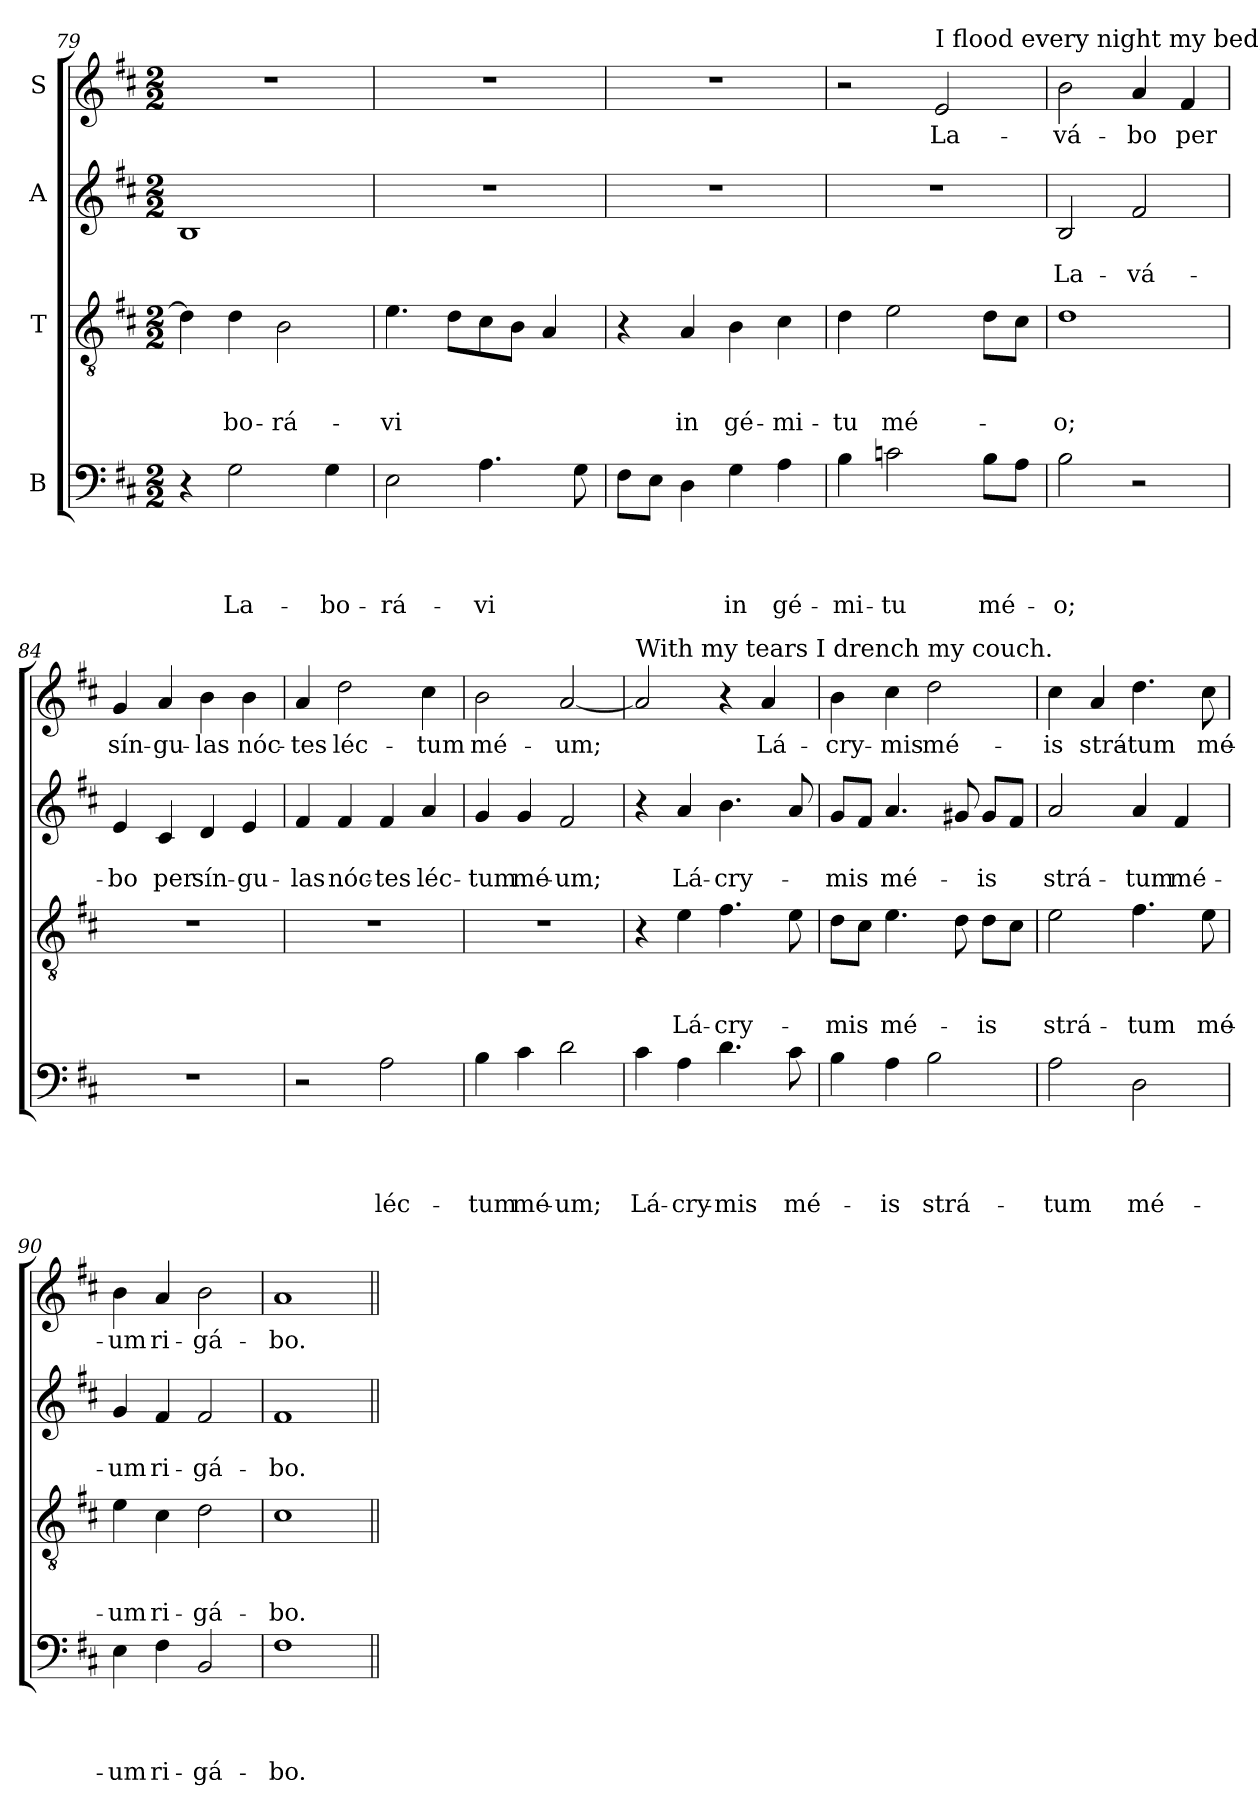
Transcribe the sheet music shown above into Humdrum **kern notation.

**kern	**text	**text	**text	**text	**kern	**text	**text	**text	**kern	**text	**text	**kern	**text
*part4	*part4	*part4	*part4	*part4	*part3	*part3	*part3	*part3	*part2	*part2	*part2	*part1	*part1
*staff4	*staff4	*staff4	*staff4	*staff4	*staff3	*staff3	*staff3	*staff3	*staff2	*staff2	*staff2	*staff1	*staff1
*I"B	*	*	*	*	*I"T	*	*	*	*I"A	*	*	*I"S	*
*clefF4	*	*	*	*	*clefGv2	*	*	*	*clefG2	*	*	*clefG2	*
*k[f#c#]	*	*	*	*	*k[f#c#]	*	*	*	*k[f#c#]	*	*	*k[f#c#]	*
*D:	*	*	*	*	*D:	*	*	*	*D:	*	*	*D:	*
*M2/2	*	*	*	*	*M2/2	*	*	*	*M2/2	*	*	*M2/2	*
=79	=79	=79	=79	=79	=79	=79	=79	=79	=79	=79	=79	=79	=79
4r	.	.	.	.	4d\]	.	.	.	1B	.	.	1r	.
!	!	!	!	!LO:LY:b	!	!	!	!LO:LY:b	!	!	!	!	!
2G\	.	.	.	La-	4d\	.	.	-bo-	.	.	.	.	.
!	!	!	!	!	!	!	!	!LO:LY:b	!	!	!	!	!
.	.	.	.	.	2B\	.	.	-rá-	.	.	.	.	.
!	!	!	!	!LO:LY:b	!	!	!	!	!	!	!	!	!
4G\	.	.	.	-bo-	.	.	.	.	.	.	.	.	.
!!LO:LB:g=z
=80	=80	=80	=80	=80	=80	=80	=80	=80	=80	=80	=80	=80	=80
!	!	!	!	!LO:LY:b	!	!	!	!LO:LY:b	!	!	!	!	!
2E\	.	.	.	-rá-	4.e\	.	.	-vi	1r	.	.	1r	.
.	.	.	.	.	8d\L	.	.	.	.	.	.	.	.
!	!	!	!	!LO:LY:b	!	!	!	!	!	!	!	!	!
4.A\	.	.	.	-vi	8c#\	.	.	.	.	.	.	.	.
.	.	.	.	.	8B\J	.	.	.	.	.	.	.	.
.	.	.	.	.	4A/	.	.	.	.	.	.	.	.
8G\	.	.	.	.	.	.	.	.	.	.	.	.	.
=81	=81	=81	=81	=81	=81	=81	=81	=81	=81	=81	=81	=81	=81
8F#\L	.	.	.	.	4r	.	.	.	1r	.	.	1r	.
8E\J	.	.	.	.	.	.	.	.	.	.	.	.	.
!	!	!	!	!	!	!	!	!LO:LY:b	!	!	!	!	!
4D\	.	.	.	.	4A/	.	.	in	.	.	.	.	.
!	!	!	!	!LO:LY:b	!	!	!	!LO:LY:b	!	!	!	!	!
4G\	.	.	.	in	4B\	.	.	gé-	.	.	.	.	.
!	!	!	!	!LO:LY:b	!	!	!	!LO:LY:b	!	!	!	!	!
4A\	.	.	.	gé-	4c#\	.	.	-mi-	.	.	.	.	.
=82	=82	=82	=82	=82	=82	=82	=82	=82	=82	=82	=82	=82	=82
!	!	!	!	!LO:LY:b	!	!	!	!LO:LY:b	!	!	!	!	!
4B\	.	.	.	-mi-	4d\	.	.	-tu	1r	.	.	2r	.
!	!	!	!	!LO:LY:b	!	!	!	!LO:LY:b	!	!	!	!	!
2cni\	.	.	.	-tu	2e\	.	.	mé-	.	.	.	.	.
!	!	!	!	!	!	!	!	!	!	!	!	!LO:TX:a:t=I flood every night my bed;	!
!	!	!	!	!	!	!	!	!	!	!	!	!	!LO:LY:b
.	.	.	.	.	.	.	.	.	.	.	.	2e/	La-
!	!	!	!	!LO:LY:b	!	!	!	!	!	!	!	!	!
8B\L	.	.	.	mé-	8d\L	.	.	.	.	.	.	.	.
8A\J	.	.	.	.	8c#\J	.	.	.	.	.	.	.	.
=83	=83	=83	=83	=83	=83	=83	=83	=83	=83	=83	=83	=83	=83
!	!	!	!	!LO:LY:b	!	!	!	!LO:LY:b	!	!	!LO:LY:b	!	!LO:LY:b
2B\	.	.	.	-o;	1d	.	.	-o;	2B/	.	La-	2b\	-vá-
!	!	!	!	!	!	!	!	!	!	!	!LO:LY:b	!	!LO:LY:b
2r	.	.	.	.	.	.	.	.	2f#/	.	-vá-	4a/	-bo
!	!	!	!	!	!	!	!	!	!	!	!	!	!LO:LY:b
.	.	.	.	.	.	.	.	.	.	.	.	4f#/	per
=84	=84	=84	=84	=84	=84	=84	=84	=84	=84	=84	=84	=84	=84
!	!	!	!	!	!	!	!	!	!	!	!LO:LY:b	!	!LO:LY:b
1r	.	.	.	.	1r	.	.	.	4e/	.	-bo	4g/	sín-
!	!	!	!	!	!	!	!	!	!	!	!LO:LY:b	!	!LO:LY:b
.	.	.	.	.	.	.	.	.	4c#/	.	per	4a/	-gu-
!	!	!	!	!	!	!	!	!	!	!	!LO:LY:b	!	!LO:LY:b
.	.	.	.	.	.	.	.	.	4d/	.	sín-	4b\	-las
!	!	!	!	!	!	!	!	!	!	!	!LO:LY:b	!	!LO:LY:b
.	.	.	.	.	.	.	.	.	4e/	.	-gu-	4b\	nóc-
=85	=85	=85	=85	=85	=85	=85	=85	=85	=85	=85	=85	=85	=85
!	!	!	!	!	!	!	!	!	!	!	!LO:LY:b	!	!LO:LY:b
2r	.	.	.	.	1r	.	.	.	4f#/	.	-las	4a/	-tes
!	!	!	!	!	!	!	!	!	!	!	!LO:LY:b	!	!LO:LY:b
.	.	.	.	.	.	.	.	.	4f#/	.	nóc-	2dd\	léc-
!	!	!	!	!LO:LY:b	!	!	!	!	!	!	!LO:LY:b	!	!
2A\	.	.	.	léc-	.	.	.	.	4f#/	.	-tes	.	.
!	!	!	!	!	!	!	!	!	!	!	!LO:LY:b	!	!LO:LY:b
.	.	.	.	.	.	.	.	.	4a/	.	léc-	4cc#\	-tum
!!LO:PB:g=z
=86	=86	=86	=86	=86	=86	=86	=86	=86	=86	=86	=86	=86	=86
!	!	!	!	!LO:LY:b	!	!	!	!	!	!	!LO:LY:b	!	!LO:LY:b
4B\	.	.	.	-tum	1r	.	.	.	4g/	.	-tum	2b\	mé-
!	!	!	!	!LO:LY:b	!	!	!	!	!	!	!LO:LY:b	!	!
4c#\	.	.	.	mé-	.	.	.	.	4g/	.	mé-	.	.
!	!	!	!	!LO:LY:b	!	!	!	!	!	!	!LO:LY:b	!	!LO:LY:b
2d\	.	.	.	-um;	.	.	.	.	2f#/	.	-um;	[2a/	-um;
=87	=87	=87	=87	=87	=87	=87	=87	=87	=87	=87	=87	=87	=87
!	!	!	!	!	!	!	!	!	!	!	!	!LO:TX:a:t=With my tears I drench my couch.	!
!	!	!	!	!LO:LY:b	!	!	!	!	!	!	!	!	!
4c#\	.	.	.	Lá-	4r	.	.	.	4r	.	.	2a/]	.
!	!	!	!	!LO:LY:b	!	!	!	!LO:LY:b	!	!	!LO:LY:b	!	!
4A\	.	.	.	-cry-	4e\	.	.	Lá-	4a/	.	Lá-	.	.
!	!	!	!	!LO:LY:b	!	!	!	!LO:LY:b	!	!	!LO:LY:b	!	!
4.d\	.	.	.	-mis	4.f#\	.	.	-cry-	4.b\	.	-cry-	4r	.
!	!	!	!	!	!	!	!	!	!	!	!	!	!LO:LY:b
.	.	.	.	.	.	.	.	.	.	.	.	4a/	Lá-
!	!	!	!	!LO:LY:b	!	!	!	!	!	!	!	!	!
8c#\	.	.	.	mé-	8e\	.	.	.	8a/	.	.	.	.
=88	=88	=88	=88	=88	=88	=88	=88	=88	=88	=88	=88	=88	=88
!	!	!	!	!	!	!	!	!LO:LY:b	!	!	!LO:LY:b	!	!LO:LY:b
4B\	.	.	.	.	8d\L	.	.	-mis	8g/L	.	-mis	4b\	-cry-
.	.	.	.	.	8c#\J	.	.	.	8f#/J	.	.	.	.
!	!	!	!	!LO:LY:b	!	!	!	!LO:LY:b	!	!	!LO:LY:b	!	!LO:LY:b
4A\	.	.	.	-is	4.e\	.	.	mé-	4.a/	.	mé-	4cc#\	-mis
!	!	!	!	!LO:LY:b	!	!	!	!	!	!	!	!	!LO:LY:b
2B\	.	.	.	strá-	.	.	.	.	.	.	.	2dd\	mé-
.	.	.	.	.	8d\	.	.	.	8g#i/	.	.	.	.
!	!	!	!	!	!	!	!	!LO:LY:b	!	!	!LO:LY:b	!	!
.	.	.	.	.	8d\L	.	.	-is	8g#i/L	.	-is	.	.
.	.	.	.	.	8c#\J	.	.	.	8f#/J	.	.	.	.
=89	=89	=89	=89	=89	=89	=89	=89	=89	=89	=89	=89	=89	=89
!	!	!	!	!LO:LY:b	!	!	!	!LO:LY:b	!	!	!LO:LY:b	!	!LO:LY:b
2A\	.	.	.	-tum	2e\	.	.	strá-	2a/	.	strá-	4cc#\	-is
!	!	!	!	!	!	!	!	!	!	!	!	!	!LO:LY:b
.	.	.	.	.	.	.	.	.	.	.	.	4a/	strá-
!	!	!	!	!LO:LY:b	!	!	!	!LO:LY:b	!	!	!LO:LY:b	!	!LO:LY:b
2D\	.	.	.	mé-	4.f#\	.	.	-tum	4a/	.	-tum	4.dd\	-tum
!	!	!	!	!	!	!	!	!	!	!	!LO:LY:b	!	!
.	.	.	.	.	.	.	.	.	4f#/	.	mé-	.	.
!	!	!	!	!	!	!	!	!LO:LY:b	!	!	!	!	!LO:LY:b
.	.	.	.	.	8e\	.	.	mé-	.	.	.	8cc#\	mé-
=90	=90	=90	=90	=90	=90	=90	=90	=90	=90	=90	=90	=90	=90
!	!	!	!	!LO:LY:b	!	!	!	!LO:LY:b	!	!	!LO:LY:b	!	!LO:LY:b
4E\	.	.	.	-um	4e\	.	.	-um	4g/	.	-um	4b\	-um
!	!	!	!	!LO:LY:b	!	!	!	!LO:LY:b	!	!	!LO:LY:b	!	!LO:LY:b
4F#\	.	.	.	ri-	4c#\	.	.	ri-	4f#/	.	ri-	4a/	ri-
!	!	!	!	!LO:LY:b	!	!	!	!LO:LY:b	!	!	!LO:LY:b	!	!LO:LY:b
2BB/	.	.	.	-gá-	2d\	.	.	-gá-	2f#/	.	-gá-	2b\	-gá-
=91	=91	=91	=91	=91	=91	=91	=91	=91	=91	=91	=91	=91	=91
!	!	!	!	!LO:LY:b	!	!	!	!LO:LY:b	!	!	!LO:LY:b	!	!LO:LY:b
1F#	.	.	.	-bo.	1c#	.	.	-bo.	1f#	.	-bo.	1a	-bo.
=||	=||	=||	=||	=||	=||	=||	=||	=||	=||	=||	=||	=||	=||
*-	*-	*-	*-	*-	*-	*-	*-	*-	*-	*-	*-	*-	*-
